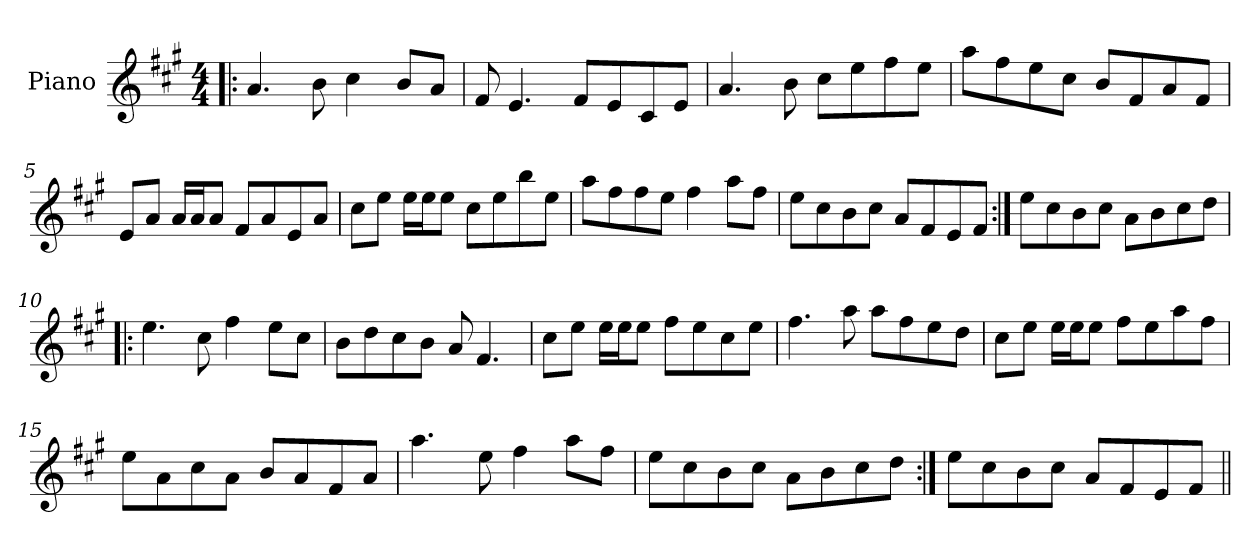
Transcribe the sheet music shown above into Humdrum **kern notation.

**kern
*part1
*staff1
*I"Piano
*I'Pno
*clefG2
*k[f#c#g#]
*A:
*M4/4
=1!|:
4.a/
8b\
4cc#\
8b/L
8a/J
=2
8f#/
4.e/
8f#/L
8e/
8c#/
8e/J
=3
4.a/
8b\
8cc#\L
8ee\
8ff#\
8ee\J
=4
8aa\L
8ff#\
8ee\
8cc#\J
8b/L
8f#/
8a/
8f#/J
!!LO:LB:g=z
=5
8e/L
8a/J
16a/LL
16a/J
8a/J
8f#/L
8a/
8e/
8a/J
=6
8cc#\L
8ee\J
16ee\LL
16ee\J
8ee\J
8cc#\L
8ee\
8bb\
8ee\J
=7
8aa\L
8ff#\
8ff#\
8ee\J
4ff#\
8aa\L
8ff#\J
=8
8ee\L
8cc#\
8b\
8cc#\J
8a/L
8f#/
8e/
8f#/J
!!LO:LB:g=z
=9:|!
8ee\L
8cc#\
8b\
8cc#\J
8a\L
8b\
8cc#\
8dd\J
=10!|:
4.ee\
8cc#\
4ff#\
8ee\L
8cc#\J
=11
8b\L
8dd\
8cc#\
8b\J
8a/
4.f#/
=12
8cc#\L
8ee\J
16ee\LL
16ee\J
8ee\J
8ff#\L
8ee\
8cc#\
8ee\J
!!LO:LB:g=z
=13
4.ff#\
8aa\
8aa\L
8ff#\
8ee\
8dd\J
=14
8cc#\L
8ee\J
16ee\LL
16ee\J
8ee\J
8ff#\L
8ee\
8aa\
8ff#\J
=15
8ee\L
8a\
8cc#\
8a\J
8b/L
8a/
8f#/
8a/J
=16
4.aa\
8ee\
4ff#\
8aa\L
8ff#\J
!!LO:LB:g=z
=17
8ee\L
8cc#\
8b\
8cc#\J
8a\L
8b\
8cc#\
8dd\J
=18:|!
8ee\L
8cc#\
8b\
8cc#\J
8a/L
8f#/
8e/
8f#/J
=||
*-
